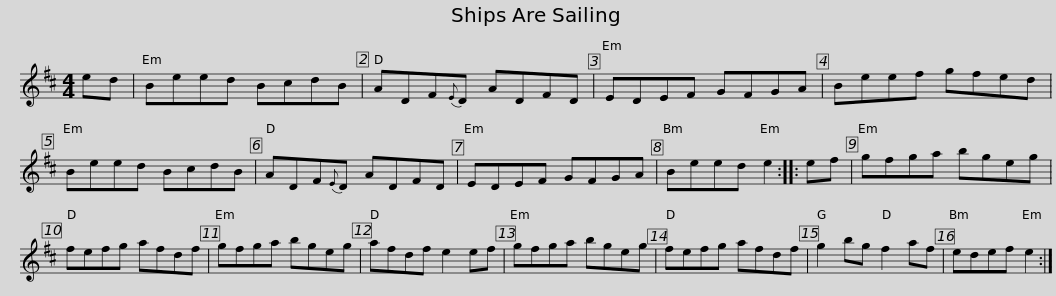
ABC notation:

X:1
L:1/8
M:4/4
I:linebreak $
K:D
V:1 treble
V:1
 ed | Beed BcdB | ADF{E}D ADFD | EDEF GFGA | Beef gfed | %5
 Beed BcdB |$ ADF{E}D ADFD | EDEF GFGA | Beed e2 :: ef | %10
 gfga bgeg | fefg afdf |$ gfga bgeg | afdf e2 ef | gfga bgeg | %15
 fefg afdf | g2 bg f2 af | edef e2 :| %18
